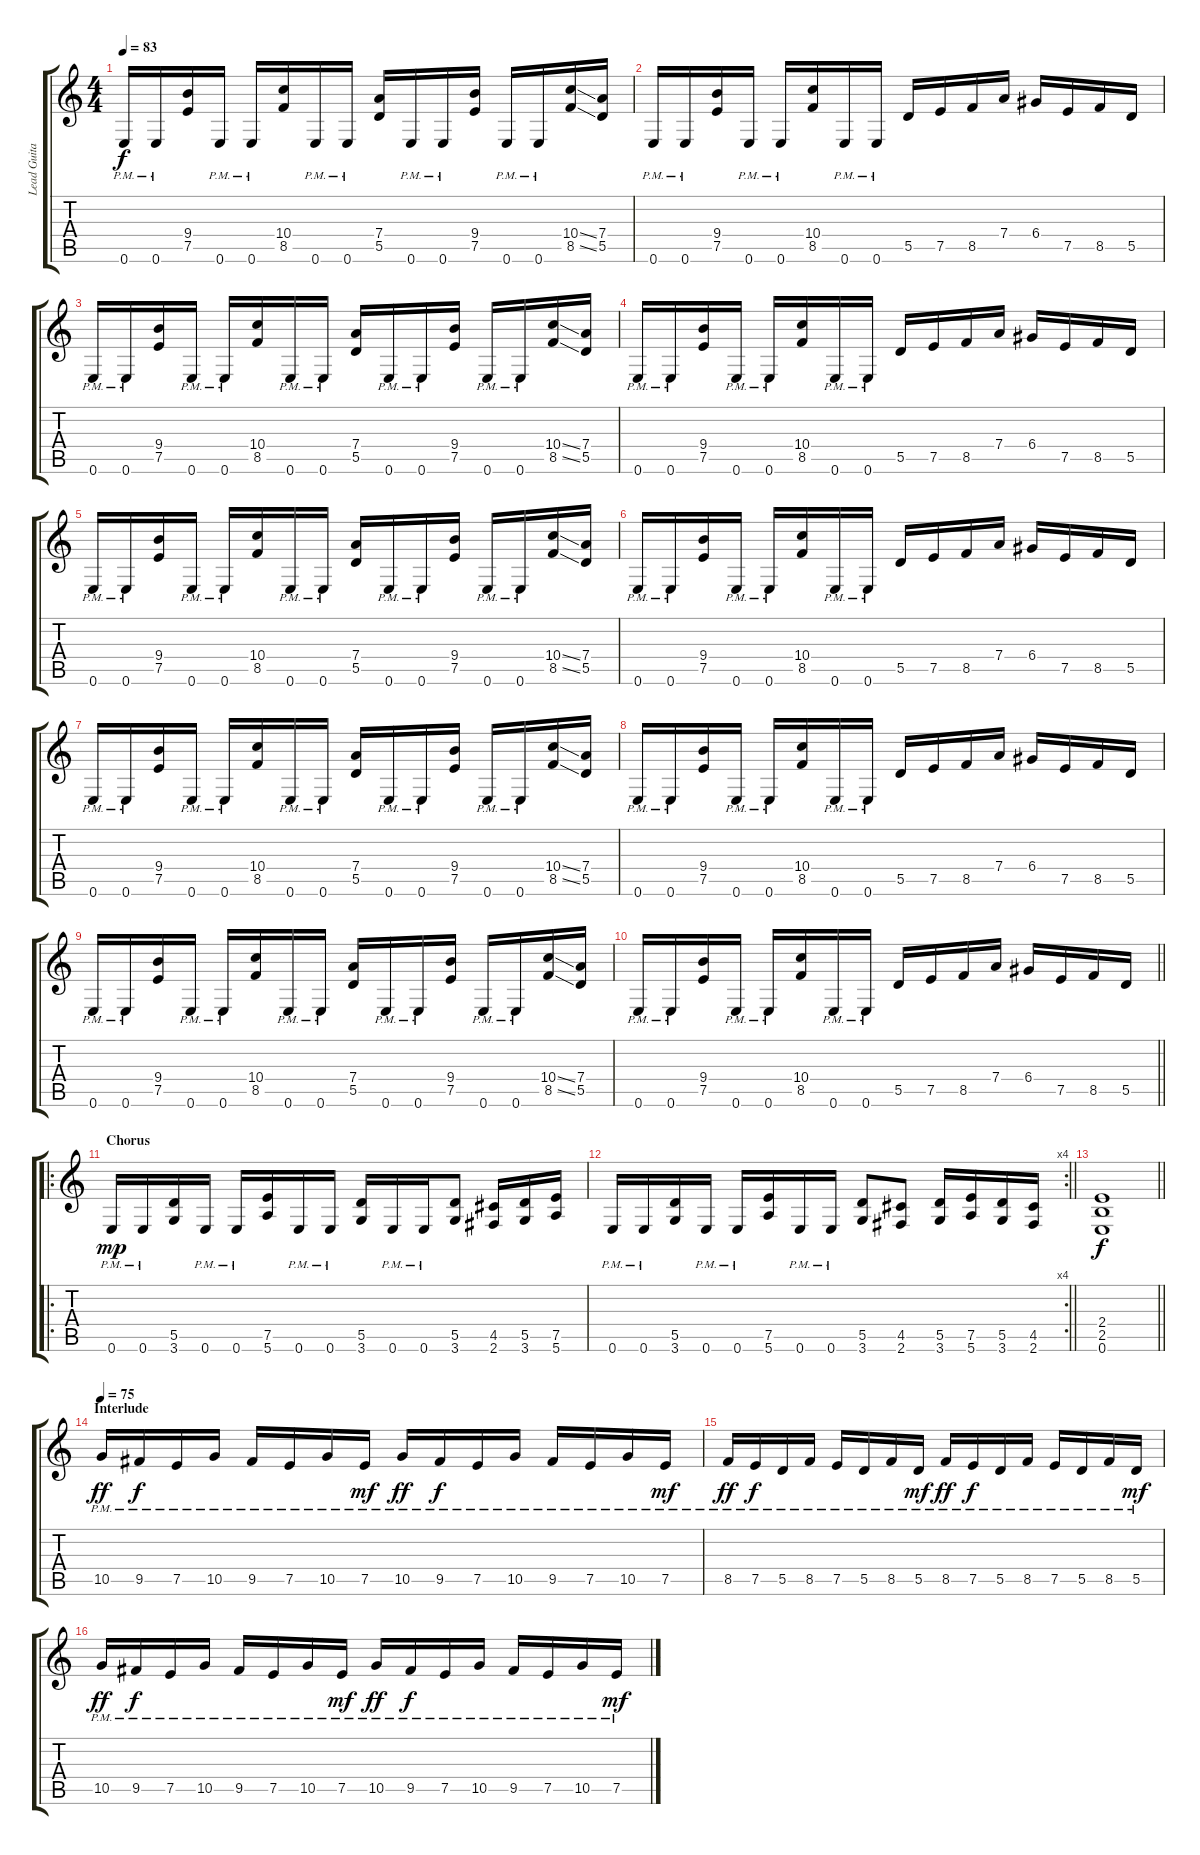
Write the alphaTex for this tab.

\track ("Lead Guitar" "Lead Guita") {instrument overdrivenguitar}
\staff {score tabs}
\tuning (E4 B3 G3 D3 A2 E2) {hide}
\ts (4 4)
\tempo 83
\clef g2
\ks aminor
0.6{pm}.16{dy f} 0.6{pm}.16 (9.4 7.5).16 0.6{pm}.16 0.6{pm}.16 (10.4 8.5).16 0.6{pm}.16 0.6{pm}.16 (7.4 5.5).16 0.6{pm}.16 0.6{pm}.16 (9.4 7.5).16 0.6{pm}.16 0.6{pm}.16 (10.4{ss} 8.5{ss}).16 (7.4 5.5).16 |
0.6{pm}.16 0.6{pm}.16 (9.4 7.5).16 0.6{pm}.16 0.6{pm}.16 (10.4 8.5).16 0.6{pm}.16 0.6{pm}.16 5.5.16 7.5.16 8.5.16 7.4.16 6.4.16 7.5.16 8.5.16 5.5.16 |
0.6{pm}.16 0.6{pm}.16 (9.4 7.5).16 0.6{pm}.16 0.6{pm}.16 (10.4 8.5).16 0.6{pm}.16 0.6{pm}.16 (7.4 5.5).16 0.6{pm}.16 0.6{pm}.16 (9.4 7.5).16 0.6{pm}.16 0.6{pm}.16 (10.4{ss} 8.5{ss}).16 (7.4 5.5).16 |
0.6{pm}.16 0.6{pm}.16 (9.4 7.5).16 0.6{pm}.16 0.6{pm}.16 (10.4 8.5).16 0.6{pm}.16 0.6{pm}.16 5.5.16 7.5.16 8.5.16 7.4.16 6.4.16 7.5.16 8.5.16 5.5.16 |
0.6{pm}.16 0.6{pm}.16 (9.4 7.5).16 0.6{pm}.16 0.6{pm}.16 (10.4 8.5).16 0.6{pm}.16 0.6{pm}.16 (7.4 5.5).16 0.6{pm}.16 0.6{pm}.16 (9.4 7.5).16 0.6{pm}.16 0.6{pm}.16 (10.4{ss} 8.5{ss}).16 (7.4 5.5).16 |
0.6{pm}.16 0.6{pm}.16 (9.4 7.5).16 0.6{pm}.16 0.6{pm}.16 (10.4 8.5).16 0.6{pm}.16 0.6{pm}.16 5.5.16 7.5.16 8.5.16 7.4.16 6.4.16 7.5.16 8.5.16 5.5.16 |
0.6{pm}.16 0.6{pm}.16 (9.4 7.5).16 0.6{pm}.16 0.6{pm}.16 (10.4 8.5).16 0.6{pm}.16 0.6{pm}.16 (7.4 5.5).16 0.6{pm}.16 0.6{pm}.16 (9.4 7.5).16 0.6{pm}.16 0.6{pm}.16 (10.4{ss} 8.5{ss}).16 (7.4 5.5).16 |
0.6{pm}.16 0.6{pm}.16 (9.4 7.5).16 0.6{pm}.16 0.6{pm}.16 (10.4 8.5).16 0.6{pm}.16 0.6{pm}.16 5.5.16 7.5.16 8.5.16 7.4.16 6.4.16 7.5.16 8.5.16 5.5.16 |
0.6{pm}.16 0.6{pm}.16 (9.4 7.5).16 0.6{pm}.16 0.6{pm}.16 (10.4 8.5).16 0.6{pm}.16 0.6{pm}.16 (7.4 5.5).16 0.6{pm}.16 0.6{pm}.16 (9.4 7.5).16 0.6{pm}.16 0.6{pm}.16 (10.4{ss} 8.5{ss}).16 (7.4 5.5).16 |
\barLineRight lightlight
0.6{pm}.16 0.6{pm}.16 (9.4 7.5).16 0.6{pm}.16 0.6{pm}.16 (10.4 8.5).16 0.6{pm}.16 0.6{pm}.16 5.5.16 7.5.16 8.5.16 7.4.16 6.4.16 7.5.16 8.5.16 5.5.16 |
\ro
\section ("" "Chorus")
0.6{pm}.16{dy mp volume 12} 0.6{pm}.16 (5.5 3.6).16 0.6{pm}.16 0.6{pm}.16 (7.5 5.6).16 0.6{pm}.16 0.6{pm}.16 (5.5 3.6).16 0.6{pm}.16 0.6{pm}.16 (5.5 3.6).8 (4.5 2.6).16 (5.5 3.6).16 (7.5 5.6).16 |
\rc 4
\barLineRight lightlight
0.6{pm}.16 0.6{pm}.16 (5.5 3.6).16 0.6{pm}.16 0.6{pm}.16 (7.5 5.6).16 0.6{pm}.16 0.6{pm}.16 (5.5 3.6).8 (4.5 2.6).8 (5.5 3.6).16 (7.5 5.6).16 (5.5 3.6).16 (4.5 2.6).16 |
\barLineRight lightlight
(2.4 2.5 0.6).1{dy f} |
\section ("" "Interlude")
\tempo 75
10.5{pm}.16{dy ff} 9.5{pm}.16{dy f} 7.5{pm}.16 10.5{pm}.16 9.5{pm}.16 7.5{pm}.16 10.5{pm}.16 7.5{pm}.16{dy mf} 10.5{pm}.16{dy ff} 9.5{pm}.16{dy f} 7.5{pm}.16 10.5{pm}.16 9.5{pm}.16 7.5{pm}.16 10.5{pm}.16 7.5{pm}.16{dy mf} |
8.5{pm}.16{dy ff} 7.5{pm}.16{dy f} 5.5{pm}.16 8.5{pm}.16 7.5{pm}.16 5.5{pm}.16 8.5{pm}.16 5.5{pm}.16{dy mf} 8.5{pm}.16{dy ff} 7.5{pm}.16{dy f} 5.5{pm}.16 8.5{pm}.16 7.5{pm}.16 5.5{pm}.16 8.5{pm}.16 5.5{pm}.16{dy mf} |
10.5{pm}.16{dy ff} 9.5{pm}.16{dy f} 7.5{pm}.16 10.5{pm}.16 9.5{pm}.16 7.5{pm}.16 10.5{pm}.16 7.5{pm}.16{dy mf} 10.5{pm}.16{dy ff} 9.5{pm}.16{dy f} 7.5{pm}.16 10.5{pm}.16 9.5{pm}.16 7.5{pm}.16 10.5{pm}.16 7.5{pm}.16{dy mf}
